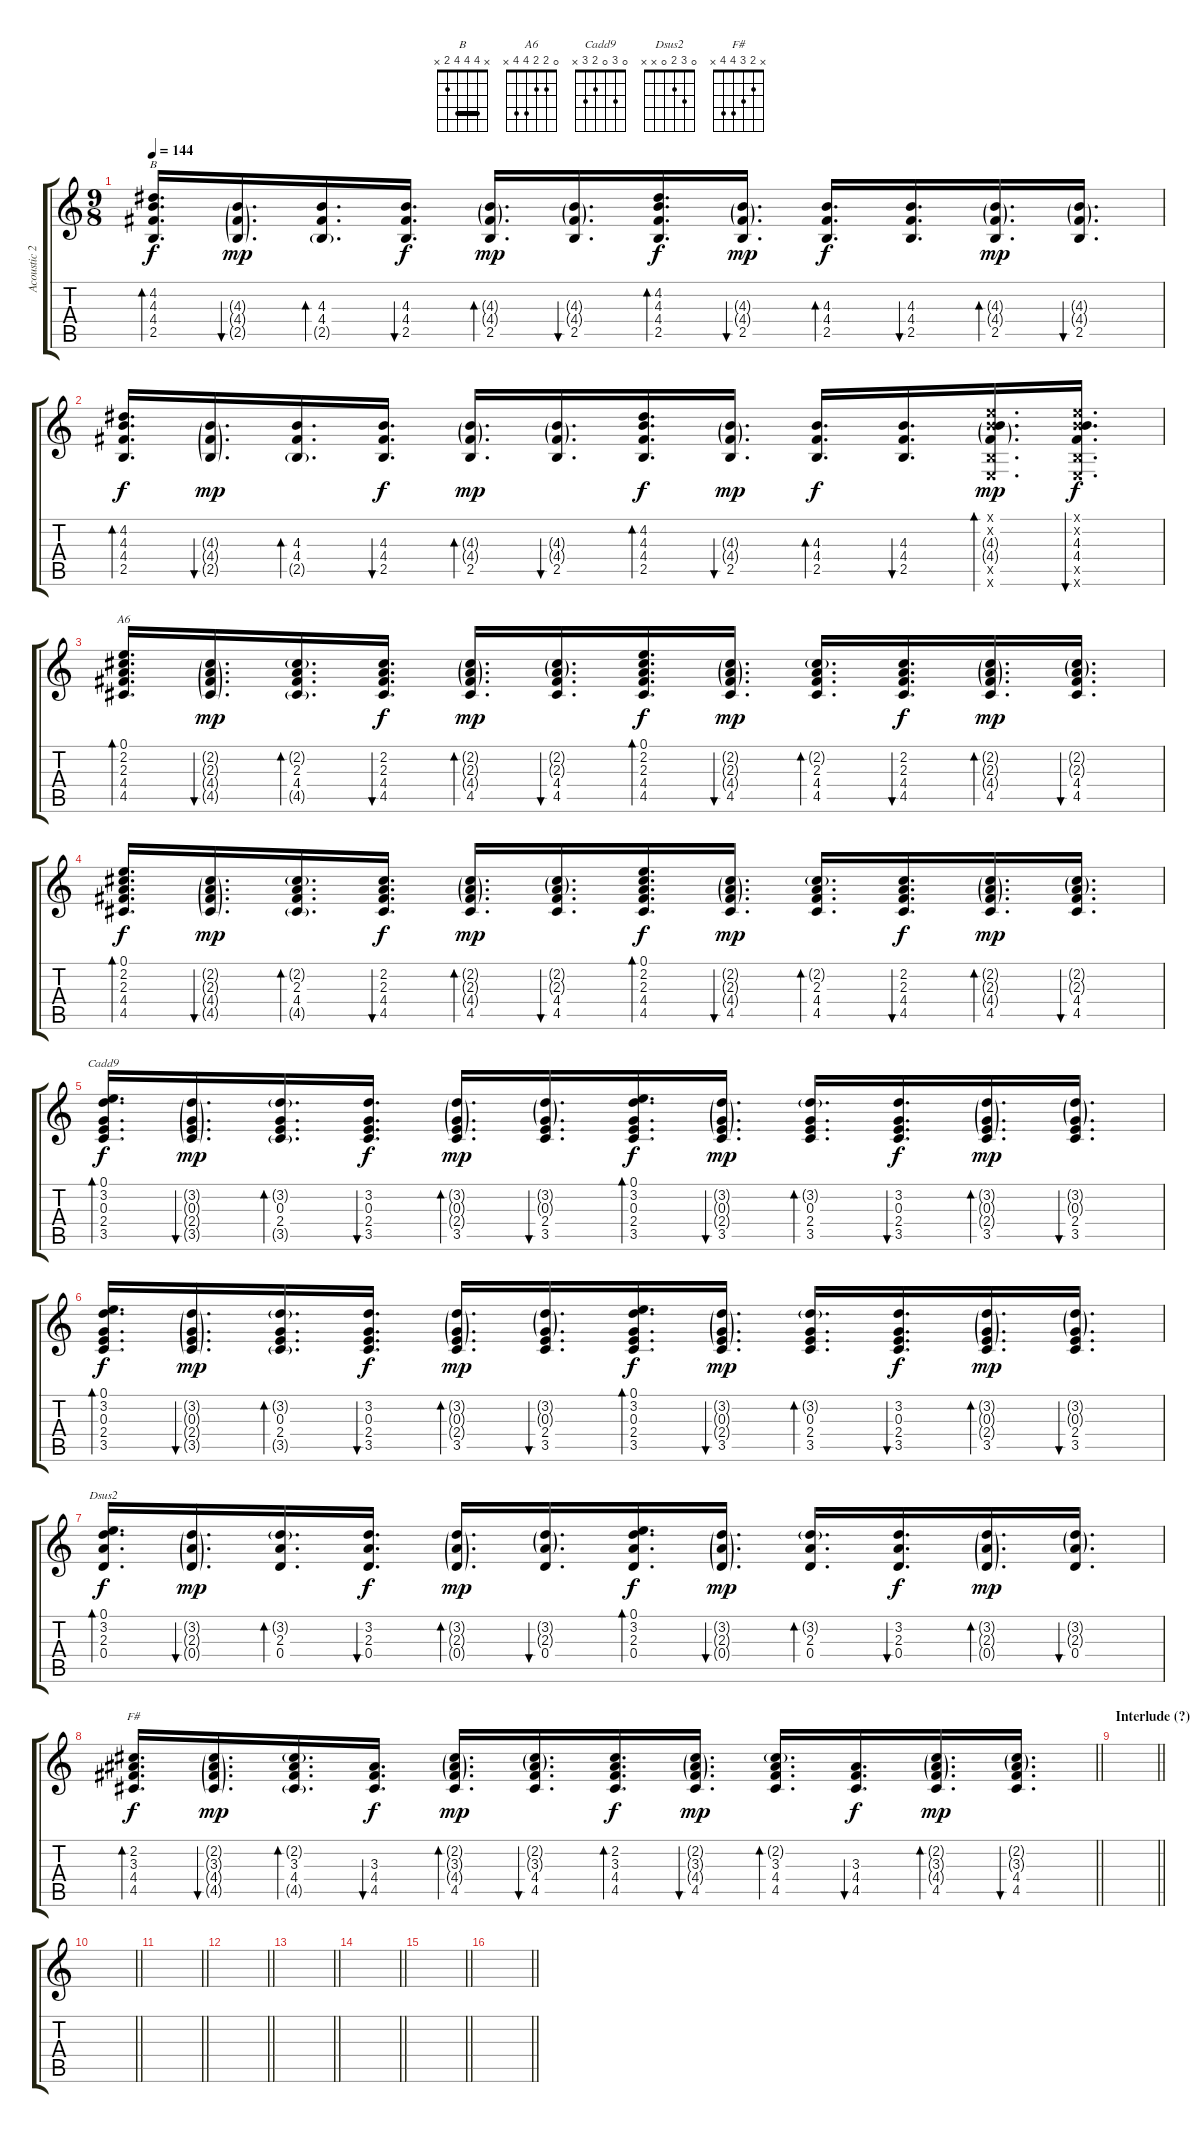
\track ("Acoustic 2 (Dub) (MIDI!)" "Acoustic 2") {instrument acousticguitarsteel}
\staff {score tabs}
\tuning (E4 B3 G3 D3 A2 E2) {hide}
\chord ("B" x 4 4 4 2 x) {barre 4}
\chord ("A6" 0 2 2 4 4 x)
\chord ("Cadd9" 0 3 0 2 3 x)
\chord ("Dsus2" 0 3 2 0 x x)
\chord ("F#" x 2 3 4 4 x)
\ts (9 8)
\tempo 144
\clef g2
\ks c
(4.2 4.3 4.4 2.5).16{d bd 60 ch "B" dy f} (4.3{g} 4.4{g} 2.5{g}).16{d bu 60 dy mp} (4.3 4.4 2.5{g}).16{d bd 60} (4.3 4.4 2.5).16{d bu 60 dy f} (4.3{g} 4.4{g} 2.5).16{d bd 60 dy mp} (4.3{g} 4.4{g} 2.5).16{d bu 60} (4.2 4.3 4.4 2.5).16{d bd 60 dy f} (4.3{g} 4.4{g} 2.5).16{d bu 60 dy mp} (4.3 4.4 2.5).16{d bd 60 dy f} (4.3 4.4 2.5).16{d bu 60} (4.3{g} 4.4{g} 2.5).16{d bd 60 dy mp} (4.3{g} 4.4{g} 2.5).16{d bu 60} |
(4.2 4.3 4.4 2.5).16{d bd 60 dy f} (4.3{g} 4.4{g} 2.5{g}).16{d bu 60 dy mp} (4.3 4.4 2.5{g}).16{d bd 60} (4.3 4.4 2.5).16{d bu 60 dy f} (4.3{g} 4.4{g} 2.5).16{d bd 60 dy mp} (4.3{g} 4.4{g} 2.5).16{d bu 60} (4.2 4.3 4.4 2.5).16{d bd 60 dy f} (4.3{g} 4.4{g} 2.5).16{d bu 60 dy mp} (4.3 4.4 2.5).16{d bd 60 dy f} (4.3 4.4 2.5).16{d bu 60} (0.1{x} 0.2{x} 4.3{g} 4.4{g} 2.5{x} 0.6{x}).16{d bd 60 dy mp} (0.1{x} 0.2{x} 4.3 4.4 2.5{x} 0.6{x}).16{d bu 60 dy f} |
(0.1 2.2 2.3 4.4 4.5).16{d bd 60 ch "A6"} (2.2{g} 2.3{g} 4.4{g} 4.5{g}).16{d bu 60 dy mp} (2.2{g} 2.3 4.4 4.5{g}).16{d bd 60} (2.2 2.3 4.4 4.5).16{d bu 60 dy f} (2.2{g} 2.3{g} 4.4{g} 4.5).16{d bd 60 dy mp} (2.2{g} 2.3{g} 4.4 4.5).16{d bu 60} (0.1 2.2 2.3 4.4 4.5).16{d bd 60 dy f} (2.2{g} 2.3{g} 4.4{g} 4.5).16{d bu 60 dy mp} (2.2{g} 2.3 4.4 4.5).16{d bd 60} (2.2 2.3 4.4 4.5).16{d bu 60 dy f} (2.2{g} 2.3{g} 4.4{g} 4.5).16{d bd 60 dy mp} (2.2{g} 2.3{g} 4.4 4.5).16{d bu 60} |
(0.1 2.2 2.3 4.4 4.5).16{d bd 60 dy f} (2.2{g} 2.3{g} 4.4{g} 4.5{g}).16{d bu 60 dy mp} (2.2{g} 2.3 4.4 4.5{g}).16{d bd 60} (2.2 2.3 4.4 4.5).16{d bu 60 dy f} (2.2{g} 2.3{g} 4.4{g} 4.5).16{d bd 60 dy mp} (2.2{g} 2.3{g} 4.4 4.5).16{d bu 60} (0.1 2.2 2.3 4.4 4.5).16{d bd 60 dy f} (2.2{g} 2.3{g} 4.4{g} 4.5).16{d bu 60 dy mp} (2.2{g} 2.3 4.4 4.5).16{d bd 60} (2.2 2.3 4.4 4.5).16{d bu 60 dy f} (2.2{g} 2.3{g} 4.4{g} 4.5).16{d bd 60 dy mp} (2.2{g} 2.3{g} 4.4 4.5).16{d bu 60} |
(0.1 3.2 0.3 2.4 3.5).16{d bd 60 ch "Cadd9" dy f} (3.2{g} 0.3{g} 2.4{g} 3.5{g}).16{d bu 60 dy mp} (3.2{g} 0.3 2.4 3.5{g}).16{d bd 60} (3.2 0.3 2.4 3.5).16{d bu 60 dy f} (3.2{g} 0.3{g} 2.4{g} 3.5).16{d bd 60 dy mp} (3.2{g} 0.3{g} 2.4 3.5).16{d bu 60} (0.1 3.2 0.3 2.4 3.5).16{d bd 60 dy f} (3.2{g} 0.3{g} 2.4{g} 3.5).16{d bu 60 dy mp} (3.2{g} 0.3 2.4 3.5).16{d bd 60} (3.2 0.3 2.4 3.5).16{d bu 60 dy f} (3.2{g} 0.3{g} 2.4{g} 3.5).16{d bd 60 dy mp} (3.2{g} 0.3{g} 2.4 3.5).16{d bu 60} |
(0.1 3.2 0.3 2.4 3.5).16{d bd 60 dy f} (3.2{g} 0.3{g} 2.4{g} 3.5{g}).16{d bu 60 dy mp} (3.2{g} 0.3 2.4 3.5{g}).16{d bd 60} (3.2 0.3 2.4 3.5).16{d bu 60 dy f} (3.2{g} 0.3{g} 2.4{g} 3.5).16{d bd 60 dy mp} (3.2{g} 0.3{g} 2.4 3.5).16{d bu 60} (0.1 3.2 0.3 2.4 3.5).16{d bd 60 dy f} (3.2{g} 0.3{g} 2.4{g} 3.5).16{d bu 60 dy mp} (3.2{g} 0.3 2.4 3.5).16{d bd 60} (3.2 0.3 2.4 3.5).16{d bu 60 dy f} (3.2{g} 0.3{g} 2.4{g} 3.5).16{d bd 60 dy mp} (3.2{g} 0.3{g} 2.4 3.5).16{d bu 60} |
(0.1 3.2 2.3 0.4).16{d bd 60 ch "Dsus2" dy f} (3.2{g} 2.3{g} 0.4{g}).16{d bu 60 dy mp} (3.2{g} 2.3 0.4).16{d bd 60} (3.2 2.3 0.4).16{d bu 60 dy f} (3.2{g} 2.3{g} 0.4{g}).16{d bd 60 dy mp} (3.2{g} 2.3{g} 0.4).16{d bu 60} (0.1 3.2 2.3 0.4).16{d bd 60 dy f} (3.2{g} 2.3{g} 0.4{g}).16{d bu 60 dy mp} (3.2{g} 2.3 0.4).16{d bd 60} (3.2 2.3 0.4).16{d bu 60 dy f} (3.2{g} 2.3{g} 0.4{g}).16{d bd 60 dy mp} (3.2{g} 2.3{g} 0.4).16{d bu 60} |
\barLineRight lightlight
(2.2 3.3 4.4 4.5).16{d bd 60 ch "F#" dy f} (2.2{g} 3.3{g} 4.4{g} 4.5{g}).16{d bu 60 dy mp} (2.2{g} 3.3 4.4 4.5{g}).16{d bd 60} (3.3 4.4 4.5).16{d bu 60 dy f} (2.2{g} 3.3{g} 4.4{g} 4.5).16{d bd 60 dy mp} (2.2{g} 3.3{g} 4.4 4.5).16{d bu 60} (2.2 3.3 4.4 4.5).16{d bd 60 dy f} (2.2{g} 3.3{g} 4.4{g} 4.5).16{d bu 60 dy mp} (2.2{g} 3.3 4.4 4.5).16{d bd 60} (3.3 4.4 4.5).16{d bu 60 dy f} (2.2{g} 3.3{g} 4.4{g} 4.5).16{d bd 60 dy mp} (2.2{g} 3.3{g} 4.4 4.5).16{d bu 60} |
\section ("" "Interlude (?)")
\barLineRight lightlight
|
\barLineRight lightlight
|
\barLineRight lightlight
|
\barLineRight lightlight
|
\barLineRight lightlight
|
\barLineRight lightlight
|
\barLineRight lightlight
|
\barLineRight lightlight
